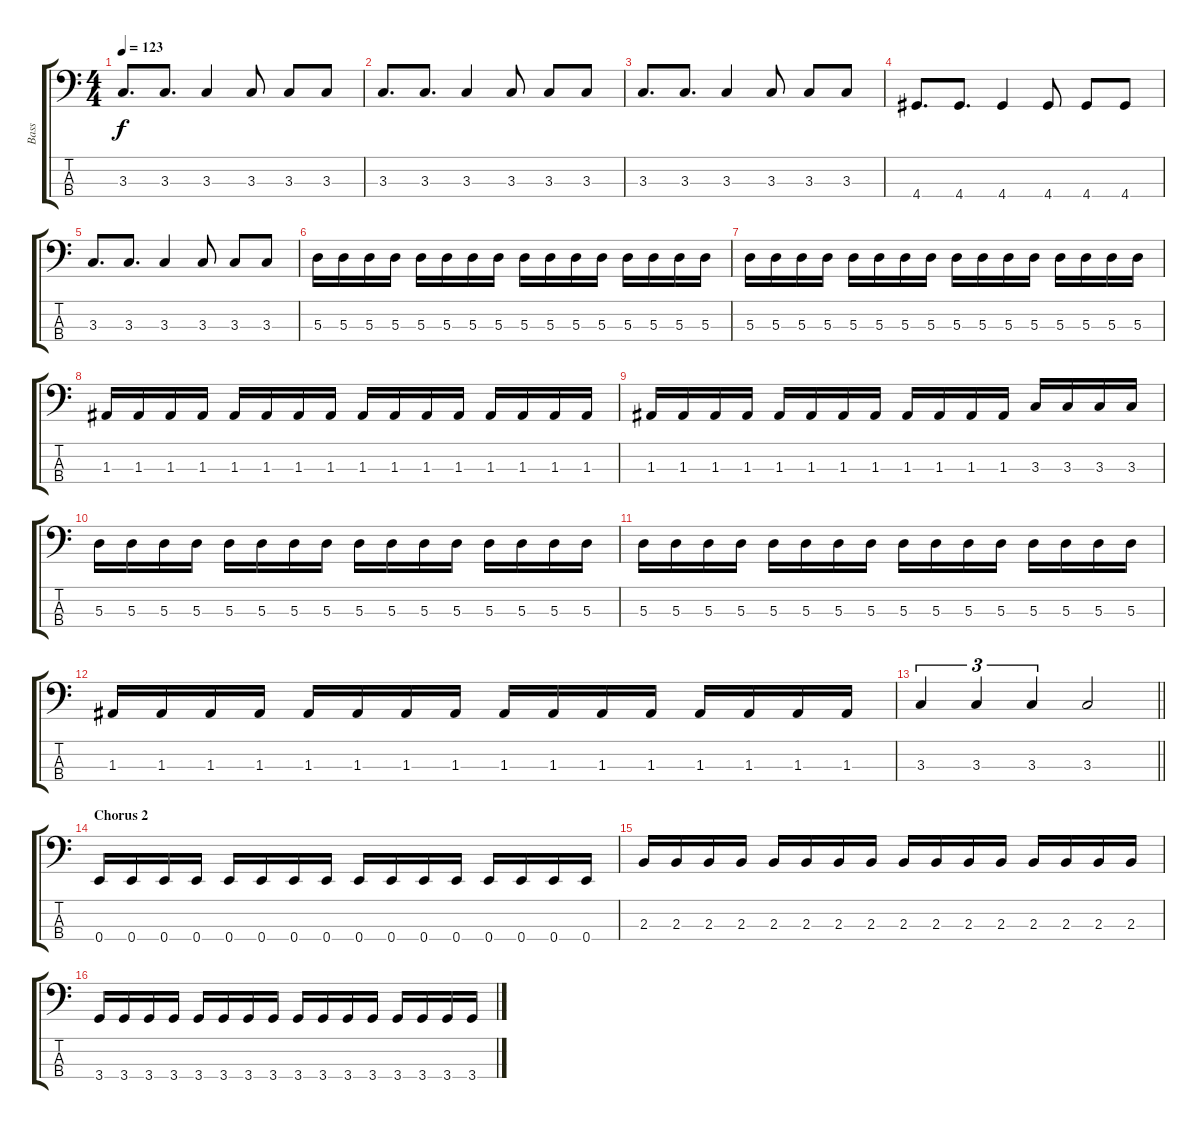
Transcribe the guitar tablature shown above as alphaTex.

\track ("Bass" "Bass") {instrument electricbassfinger}
\staff {score tabs}
\tuning (G2 D2 A1 E1) {hide}
\ts (4 4)
\tempo 123
\clef f4
\ks c
3.3.8{d dy f} 3.3.8{d} 3.3.4 3.3.8 3.3.8 3.3.8 |
3.3.8{d} 3.3.8{d} 3.3.4 3.3.8 3.3.8 3.3.8 |
3.3.8{d} 3.3.8{d} 3.3.4 3.3.8 3.3.8 3.3.8 |
4.4.8{d} 4.4.8{d} 4.4.4 4.4.8 4.4.8 4.4.8 |
3.3.8{d} 3.3.8{d} 3.3.4 3.3.8 3.3.8 3.3.8 |
5.3.16 5.3.16 5.3.16 5.3.16 5.3.16 5.3.16 5.3.16 5.3.16 5.3.16 5.3.16 5.3.16 5.3.16 5.3.16 5.3.16 5.3.16 5.3.16 |
5.3.16 5.3.16 5.3.16 5.3.16 5.3.16 5.3.16 5.3.16 5.3.16 5.3.16 5.3.16 5.3.16 5.3.16 5.3.16 5.3.16 5.3.16 5.3.16 |
1.3.16 1.3.16 1.3.16 1.3.16 1.3.16 1.3.16 1.3.16 1.3.16 1.3.16 1.3.16 1.3.16 1.3.16 1.3.16 1.3.16 1.3.16 1.3.16 |
1.3.16 1.3.16 1.3.16 1.3.16 1.3.16 1.3.16 1.3.16 1.3.16 1.3.16 1.3.16 1.3.16 1.3.16 3.3.16 3.3.16 3.3.16 3.3.16 |
5.3.16 5.3.16 5.3.16 5.3.16 5.3.16 5.3.16 5.3.16 5.3.16 5.3.16 5.3.16 5.3.16 5.3.16 5.3.16 5.3.16 5.3.16 5.3.16 |
5.3.16 5.3.16 5.3.16 5.3.16 5.3.16 5.3.16 5.3.16 5.3.16 5.3.16 5.3.16 5.3.16 5.3.16 5.3.16 5.3.16 5.3.16 5.3.16 |
1.3.16 1.3.16 1.3.16 1.3.16 1.3.16 1.3.16 1.3.16 1.3.16 1.3.16 1.3.16 1.3.16 1.3.16 1.3.16 1.3.16 1.3.16 1.3.16 |
\barLineRight lightlight
3.3.4{tu (3 2)} 3.3.4{tu (3 2)} 3.3.4{tu (3 2)} 3.3.2 |
\section ("" "Chorus 2")
0.4.16 0.4.16 0.4.16 0.4.16 0.4.16 0.4.16 0.4.16 0.4.16 0.4.16 0.4.16 0.4.16 0.4.16 0.4.16 0.4.16 0.4.16 0.4.16 |
2.3.16 2.3.16 2.3.16 2.3.16 2.3.16 2.3.16 2.3.16 2.3.16 2.3.16 2.3.16 2.3.16 2.3.16 2.3.16 2.3.16 2.3.16 2.3.16 |
3.4.16 3.4.16 3.4.16 3.4.16 3.4.16 3.4.16 3.4.16 3.4.16 3.4.16 3.4.16 3.4.16 3.4.16 3.4.16 3.4.16 3.4.16 3.4.16
